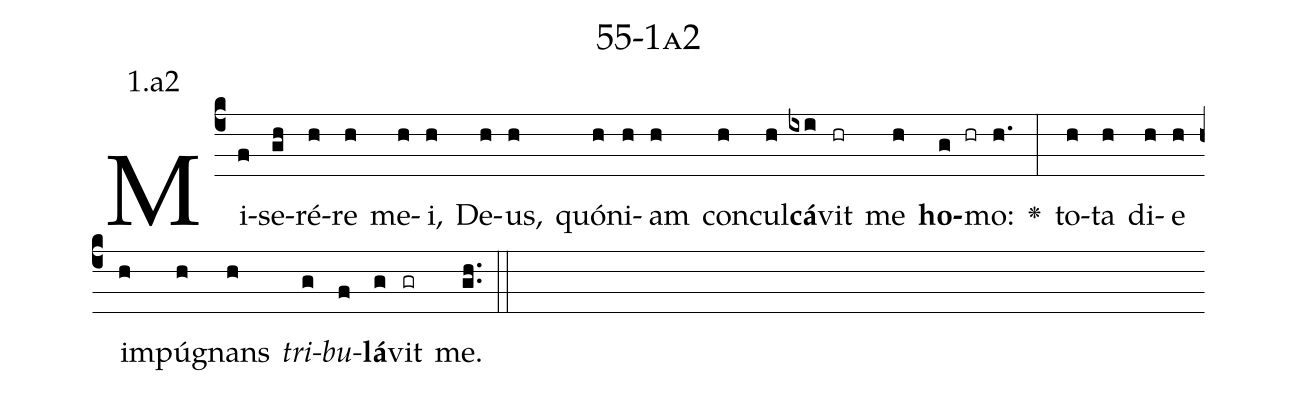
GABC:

name: 55-1a2;
annotation: 1.a2;
%%
(c4)Mi(f)se(gh)ré(h)re(h) me(h)i,(h) De(h)us,(h) quón(h)i(h)am(h) con(h)cul(h)<b>cá</b>(ixi)vit(hr) me(h) <b>ho</b>(g hr)mo:(h.) <v>\greheightstar</v>(:) to(h)ta(h) di(h)e(h) im(h)pú(h)gnans(h) <i>tri</i>(g)<i>bu</i>(f)<b>lá</b>(g)vit(gr) me.(gh..) (::)


%E(h) u(h) o(g) u(f) a(g) e.(gh..) (::)
